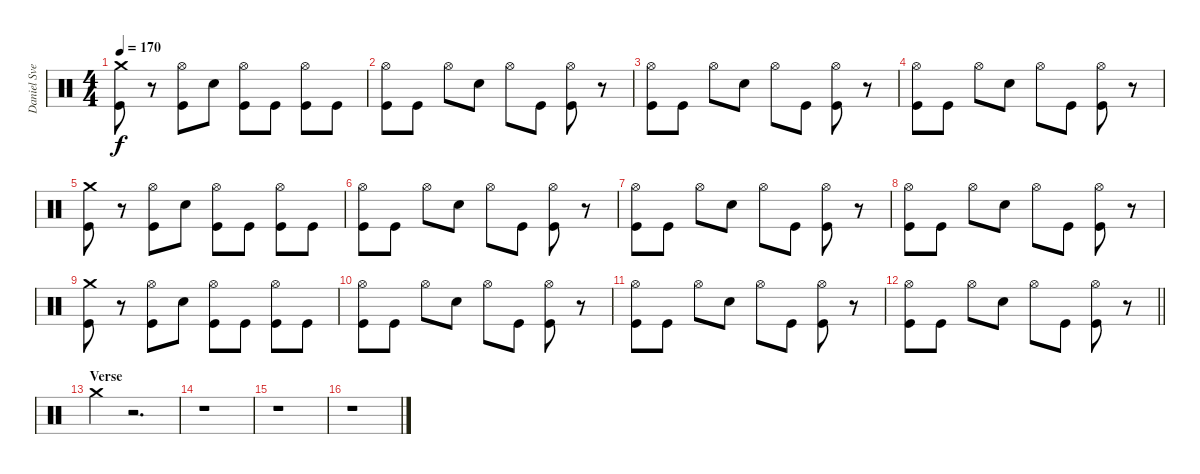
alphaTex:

\track ("Daniel Svensson" "Daniel Sve") {instrument percussion}
\staff {score}
\articulation defaults
\ts (4 4)
\tempo 170
\clef neutral
\ks c
("Crash medium (hit)" "Kick (hit)").8{dy f} r.8 ("Hi-Hat (open)" "Kick (hit)").8 "Snare (hit) 2".8 ("Hi-Hat (open)" "Kick (hit)").8 "Kick (hit)".8 ("Hi-Hat (open)" "Kick (hit)").8 "Kick (hit)".8 |
("Hi-Hat (open)" "Kick (hit)").8 "Kick (hit)".8 "Hi-Hat (open)".8 "Snare (hit) 2".8 "Hi-Hat (open)".8 "Kick (hit)".8 ("Hi-Hat (open)" "Kick (hit)").8 r.8 |
("Hi-Hat (open)" "Kick (hit)").8 "Kick (hit)".8 "Hi-Hat (open)".8 "Snare (hit) 2".8 "Hi-Hat (open)".8 "Kick (hit)".8 ("Hi-Hat (open)" "Kick (hit)").8 r.8 |
("Hi-Hat (open)" "Kick (hit)").8 "Kick (hit)".8 "Hi-Hat (open)".8 "Snare (hit) 2".8 "Hi-Hat (open)".8 "Kick (hit)".8 ("Hi-Hat (open)" "Kick (hit)").8 r.8 |
("Crash medium (hit)" "Kick (hit)").8 r.8 ("Hi-Hat (open)" "Kick (hit)").8 "Snare (hit) 2".8 ("Hi-Hat (open)" "Kick (hit)").8 "Kick (hit)".8 ("Hi-Hat (open)" "Kick (hit)").8 "Kick (hit)".8 |
("Hi-Hat (open)" "Kick (hit)").8 "Kick (hit)".8 "Hi-Hat (open)".8 "Snare (hit) 2".8 "Hi-Hat (open)".8 "Kick (hit)".8 ("Hi-Hat (open)" "Kick (hit)").8 r.8 |
("Hi-Hat (open)" "Kick (hit)").8 "Kick (hit)".8 "Hi-Hat (open)".8 "Snare (hit) 2".8 "Hi-Hat (open)".8 "Kick (hit)".8 ("Hi-Hat (open)" "Kick (hit)").8 r.8 |
("Hi-Hat (open)" "Kick (hit)").8 "Kick (hit)".8 "Hi-Hat (open)".8 "Snare (hit) 2".8 "Hi-Hat (open)".8 "Kick (hit)".8 ("Hi-Hat (open)" "Kick (hit)").8 r.8 |
("Crash medium (hit)" "Kick (hit)").8 r.8 ("Hi-Hat (open)" "Kick (hit)").8 "Snare (hit) 2".8 ("Hi-Hat (open)" "Kick (hit)").8 "Kick (hit)".8 ("Hi-Hat (open)" "Kick (hit)").8 "Kick (hit)".8 |
("Hi-Hat (open)" "Kick (hit)").8 "Kick (hit)".8 "Hi-Hat (open)".8 "Snare (hit) 2".8 "Hi-Hat (open)".8 "Kick (hit)".8 ("Hi-Hat (open)" "Kick (hit)").8 r.8 |
("Hi-Hat (open)" "Kick (hit)").8 "Kick (hit)".8 "Hi-Hat (open)".8 "Snare (hit) 2".8 "Hi-Hat (open)".8 "Kick (hit)".8 ("Hi-Hat (open)" "Kick (hit)").8 r.8 |
\barLineRight lightlight
("Hi-Hat (open)" "Kick (hit)").8 "Kick (hit)".8 "Hi-Hat (open)".8 "Snare (hit) 2".8 "Hi-Hat (open)".8 "Kick (hit)".8 ("Hi-Hat (open)" "Kick (hit)").8 r.8 |
\section ("" "Verse")
"Crash medium (hit)".4 r.2{d} |
r.1 |
r.1 |
r.1
